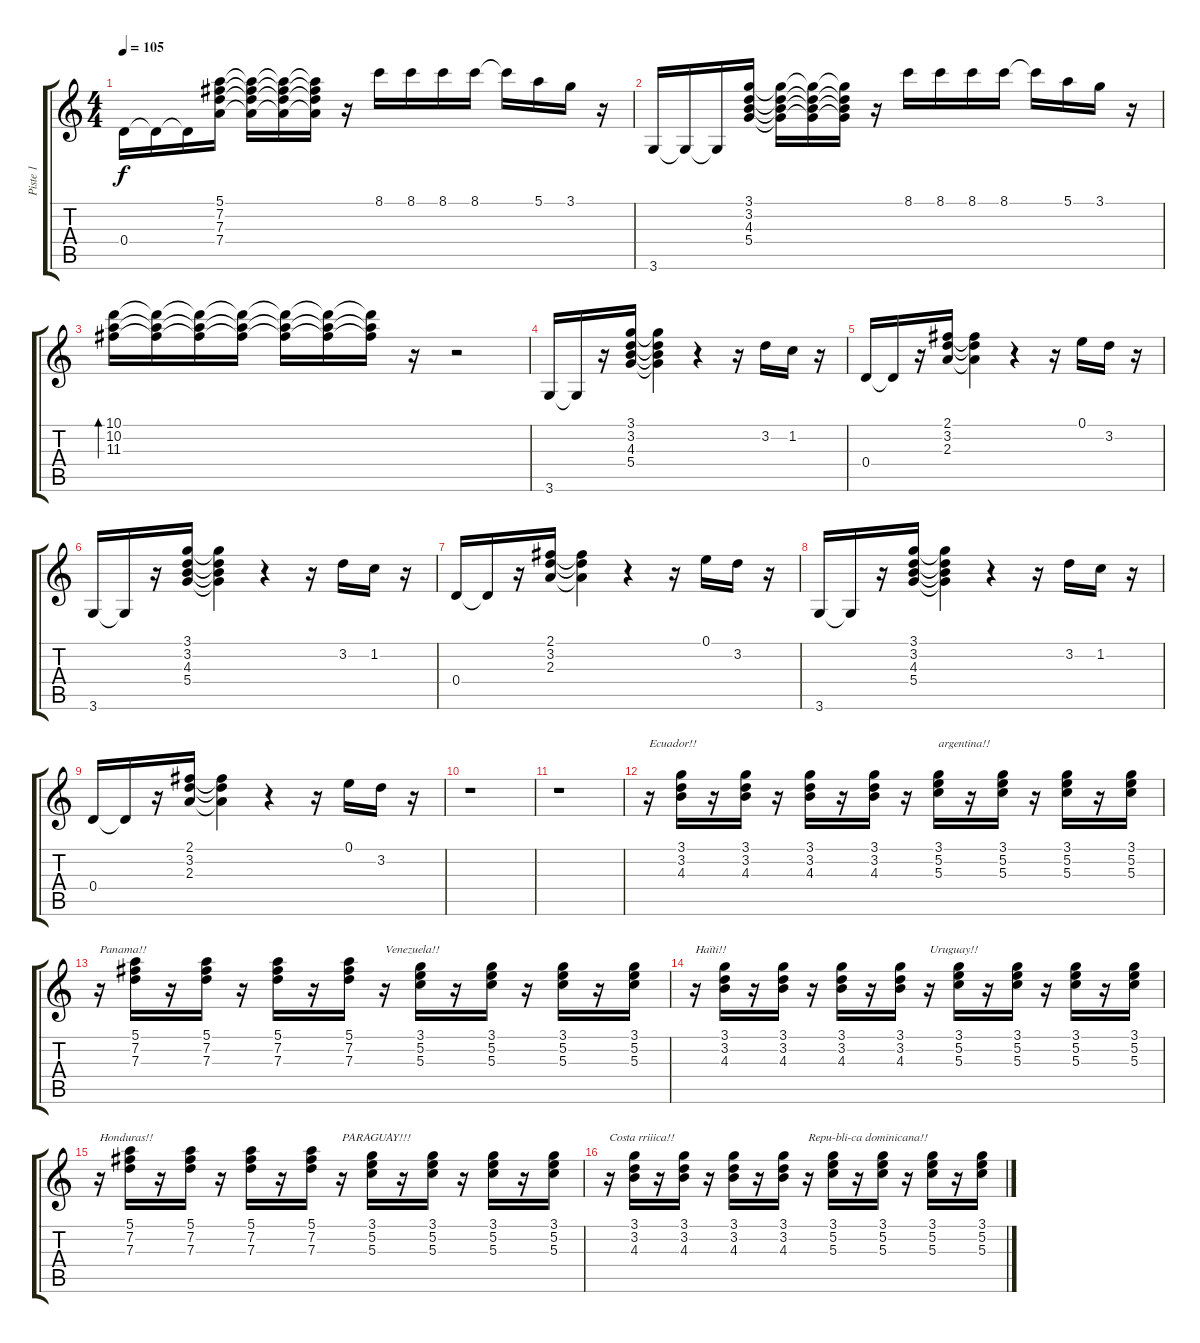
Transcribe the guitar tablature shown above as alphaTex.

\track ("Piste 1" "Piste 1") {instrument acousticguitarsteel}
\staff {score tabs}
\tuning (E4 B3 G3 D3 A2 E2) {hide}
\ts (4 4)
\tempo 105
\clef g2
\ks c
0.4.16{dy f} 0.4{t}.16 0.4{t}.16 (5.1 7.2 7.3 7.4).16 (5.1{t} 7.2{t} 7.3{t} 7.4{t}).16 (5.1{t} 7.2{t} 7.3{t} 7.4{t}).16 (5.1{t} 7.2{t} 7.3{t} 7.4{t}).16 r.16 8.1.16 8.1.16 8.1.16 8.1.16 8.1{t}.16 5.1.16 3.1.16 r.16 |
3.6.16 3.6{t}.16 3.6{t}.16 (3.1 3.2 4.3 5.4).16 (3.1{t} 3.2{t} 4.3{t} 5.4{t}).16 (3.1{t} 3.2{t} 4.3{t} 5.4{t}).16 (3.1{t} 3.2{t} 4.3{t} 5.4{t}).16 r.16 8.1.16 8.1.16 8.1.16 8.1.16 8.1{t}.16 5.1.16 3.1.16 r.16 |
(10.1 10.2 11.3).16{bd 480} (10.1{t} 10.2{t} 11.3{t}).16 (10.1{t} 10.2{t} 11.3{t}).16 (10.1{t} 10.2{t} 11.3{t}).16 (10.1{t} 10.2{t} 11.3{t}).16 (10.1{t} 10.2{t} 11.3{t}).16 (10.1{t} 10.2{t} 11.3{t}).16 r.16 r.2 |
3.6.16 3.6{t}.16 r.16 (3.1 3.2 4.3 5.4).16 (3.1{t} 3.2{t} 4.3{t} 5.4{t}).4 r.4 r.16 3.2.16 1.2.16 r.16 |
0.4.16 0.4{t}.16 r.16 (2.1 3.2 2.3).16 (2.1{t} 3.2{t} 2.3{t}).4 r.4 r.16 0.1.16 3.2.16 r.16 |
3.6.16 3.6{t}.16 r.16 (3.1 3.2 4.3 5.4).16 (3.1{t} 3.2{t} 4.3{t} 5.4{t}).4 r.4 r.16 3.2.16 1.2.16 r.16 |
0.4.16 0.4{t}.16 r.16 (2.1 3.2 2.3).16 (2.1{t} 3.2{t} 2.3{t}).4 r.4 r.16 0.1.16 3.2.16 r.16 |
3.6.16 3.6{t}.16 r.16 (3.1 3.2 4.3 5.4).16 (3.1{t} 3.2{t} 4.3{t} 5.4{t}).4 r.4 r.16 3.2.16 1.2.16 r.16 |
0.4.16 0.4{t}.16 r.16 (2.1 3.2 2.3).16 (2.1{t} 3.2{t} 2.3{t}).4 r.4 r.16 0.1.16 3.2.16 r.16 |
r.1 |
r.1 |
r.16{txt "Ecuador!!" volume 7 instrument electricguitarclean} (3.1 3.2 4.3).16 r.16 (3.1 3.2 4.3).16 r.16 (3.1 3.2 4.3).16 r.16 (3.1 3.2 4.3).16 r.16 (3.1 5.2 5.3).16{txt "argentina!!"} r.16 (3.1 5.2 5.3).16 r.16 (3.1 5.2 5.3).16 r.16 (3.1 5.2 5.3).16 |
r.16{txt "Panama!!"} (5.1 7.2 7.3).16 r.16 (5.1 7.2 7.3).16 r.16 (5.1 7.2 7.3).16 r.16 (5.1 7.2 7.3).16 r.16{txt "Venezuela!!"} (3.1 5.2 5.3).16 r.16 (3.1 5.2 5.3).16 r.16 (3.1 5.2 5.3).16 r.16 (3.1 5.2 5.3).16 |
r.16{txt "Haïti!!"} (3.1 3.2 4.3).16 r.16 (3.1 3.2 4.3).16 r.16 (3.1 3.2 4.3).16 r.16 (3.1 3.2 4.3).16 r.16{txt "Uruguay!!"} (3.1 5.2 5.3).16 r.16 (3.1 5.2 5.3).16 r.16 (3.1 5.2 5.3).16 r.16 (3.1 5.2 5.3).16 |
r.16{txt "Honduras!!"} (5.1 7.2 7.3).16 r.16 (5.1 7.2 7.3).16 r.16 (5.1 7.2 7.3).16 r.16 (5.1 7.2 7.3).16 r.16{txt "PARAGUAY!!!"} (3.1 5.2 5.3).16 r.16 (3.1 5.2 5.3).16 r.16 (3.1 5.2 5.3).16 r.16 (3.1 5.2 5.3).16 |
r.16{txt "Costa rriiica!!"} (3.1 3.2 4.3).16 r.16 (3.1 3.2 4.3).16 r.16 (3.1 3.2 4.3).16 r.16 (3.1 3.2 4.3).16 r.16{txt "Repu-bli-ca dominicana!!"} (3.1 5.2 5.3).16 r.16 (3.1 5.2 5.3).16 r.16 (3.1 5.2 5.3).16 r.16 (3.1 5.2 5.3).16
